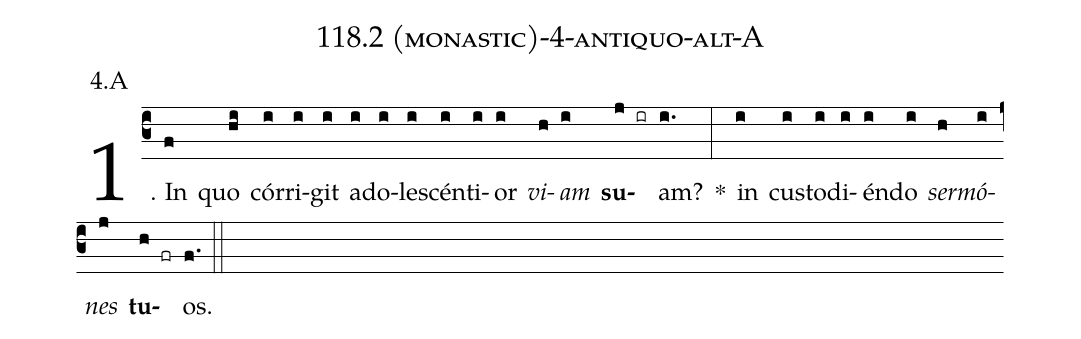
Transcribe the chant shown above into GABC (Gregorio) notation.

name: 118.2 (monastic)-4-antiquo-alt-A;
annotation: 4.A;
%%
(c3)1. In(f) quo(hi) cór(i)ri(i)git(i) ad(i)o(i)le(i)scén(i)ti(i)or(i) <i>vi</i>(h)<i>am</i>(i) <b>su</b>(j ir)am?(i.) *(:) in(i) cus(i)to(i)di(i)én(i)do(i) <i>ser</i>(h)<i>mó</i>(i)<i>nes</i>(j) <b>tu</b>(h fr)os.(f.) (::)
